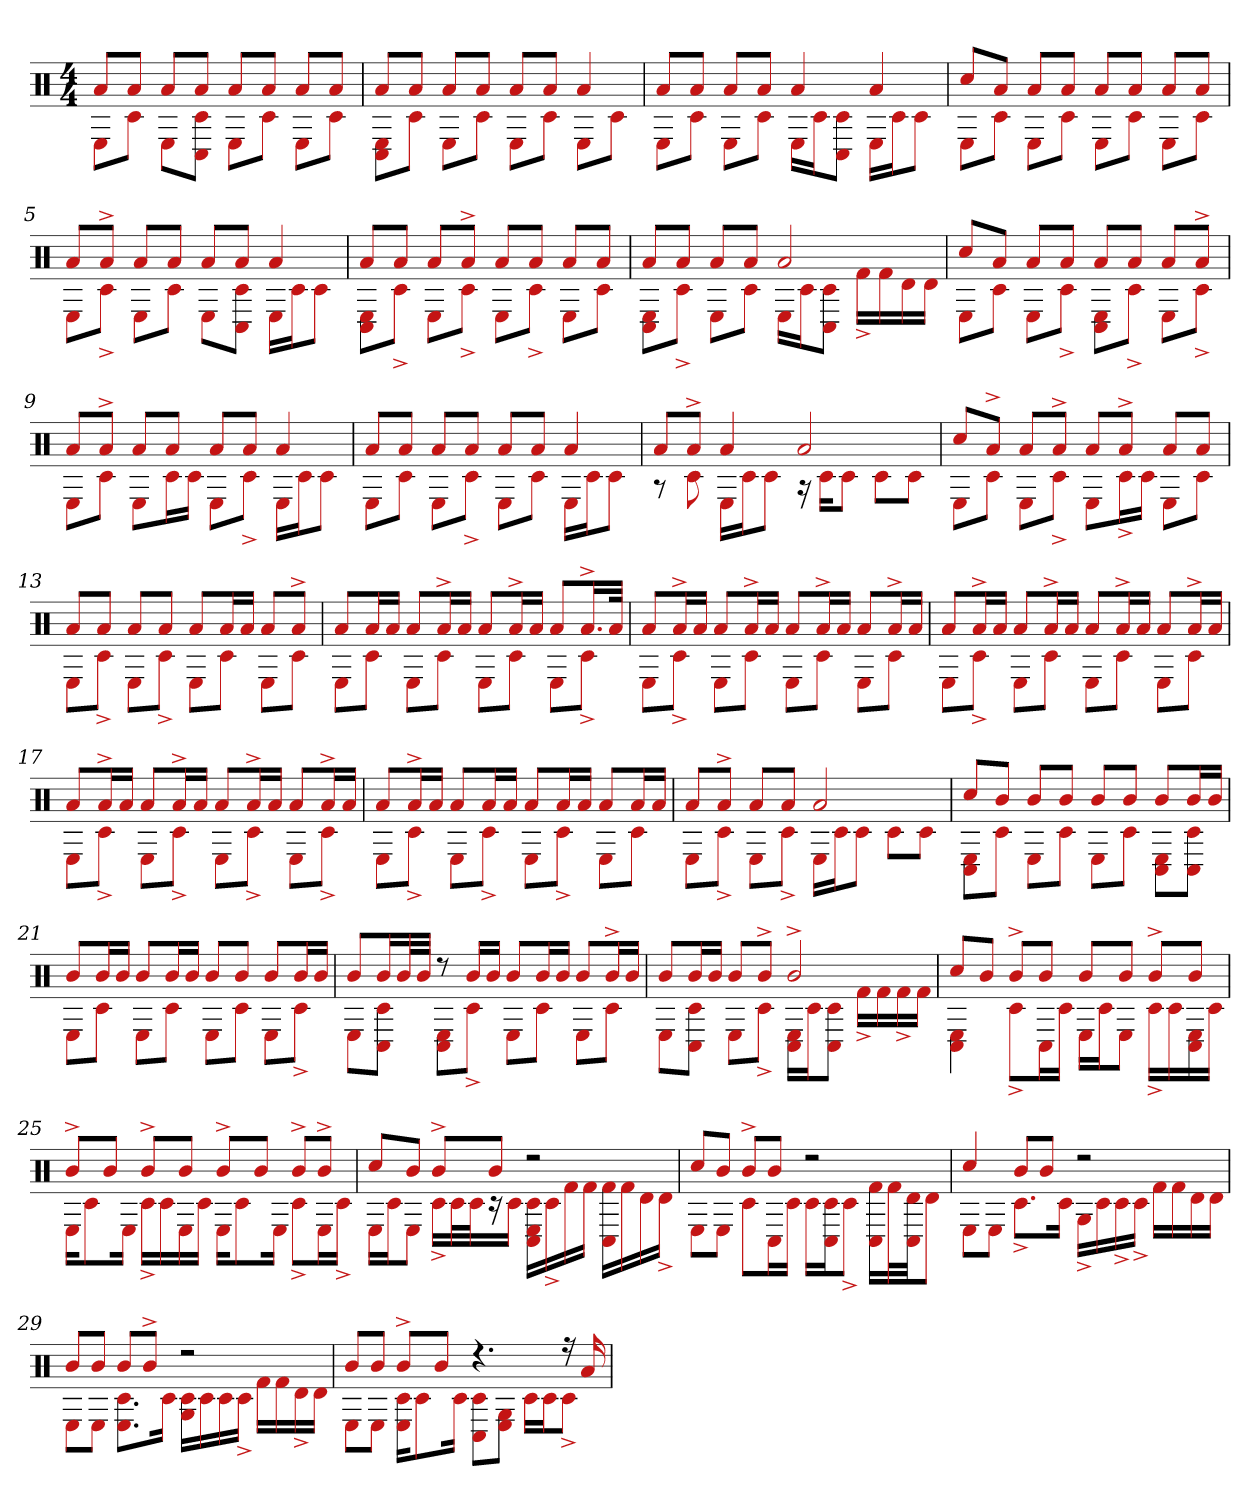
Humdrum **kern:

**kern
*part1
*staff1
*clefX
*k[]
*M4/4
=1
*^
8aL	8EL
8aJ	8c#J
8aL	8EL
8aJ	8c# 8C#J
8aL	8EL
8aJ	8c#J
8aL	8EL
8aJ	8c#J
=2	=2
8aL	8C# 8EL
8aJ	8c#J
8aL	8EL
8aJ	8c#J
8aL	8EL
8aJ	8c#J
4a	8EL
.	8c#J
=3	=3
8aL	8EL
8aJ	8c#J
8aL	8EL
8aJ	8c#J
4a	16ELL
.	16c#J
.	8C# 8c#J
4a	16ELL
.	16c#J
.	8c#J
=4	=4
8cc#L	8EL
8aJ	8c#J
8aL	8EL
8aJ	8c#J
8aL	8EL
8aJ	8c#J
8aL	8EL
8aJ	8c#J
=5	=5
8aL	8EL
8a^J	8c#^J
8aL	8EL
8aJ	8c#J
8aL	8EL
8aJ	8C# 8c#J
4a	16ELL
.	16c#J
.	8c#J
=6	=6
8aL	8C# 8EL
8aJ	8c#^J
8aL	8EL
8a^J	8c#^J
8aL	8EL
8aJ	8c#^J
8aL	8EL
8aJ	8c#J
=7	=7
8aL	8C# 8EL
8aJ	8c#^J
8aL	8EL
8aJ	8c#J
2a	16ELL
.	16c#J
.	8C# 8c#J
.	16f#^LL
.	16f#
.	16d
.	16dJJ
=8	=8
8cc#L	8EL
8aJ	8c#J
8aL	8EL
8aJ	8c#^J
8aL	8C# 8EL
8aJ	8c#^J
8aL	8EL
8a^J	8c#^J
=9	=9
8aL	8EL
8a^J	8c#J
8aL	8EL
8aJ	16c#L
.	16c#JJ
8aL	8EL
8aJ	8c#^J
4a	16ELL
.	16c#J
.	8c#J
=10	=10
8aL	8EL
8aJ	8c#J
8aL	8EL
8aJ	8c#^J
8aL	8EL
8aJ	8c#J
4a	16ELL
.	16c#J
.	8c#J
=11	=11
8aL	8r
8a^J	8c#
4a	16ELL
.	16c#J
.	8c#J
2a	16r
.	16c#KL
.	8c#J
.	8c#L
.	8c#J
=12	=12
8cc#L	8EL
8a^J	8c#J
8aL	8EL
8a^J	8c#^J
8aL	8EL
8a^J	16c#^L
.	16c#JJ
8aL	8EL
8aJ	8c#J
=13	=13
8aL	8EL
8aJ	8c#^J
8aL	8EL
8aJ	8c#^J
8aL	8EL
16aL	8c#J
16aJJ	.
8aL	8EL
8a^J	8c#J
=14	=14
8aL	8EL
16aL	8c#J
16aJJ	.
8aL	8EL
16a^L	8c#J
16aJJ	.
8aL	8EL
16a^L	8c#J
16aJJ	.
8aL	8EL
16.a^L	8c#^J
32aJJk	.
=15	=15
8aL	8EL
16a^L	8c#^J
16aJJ	.
8aL	8EL
16a^L	8c#J
16aJJ	.
8aL	8EL
16a^L	8c#J
16aJJ	.
8aL	8EL
16a^L	8c#J
16aJJ	.
=16	=16
8aL	8EL
16a^L	8c#^J
16aJJ	.
8aL	8EL
16a^L	8c#J
16aJJ	.
8aL	8EL
16a^L	8c#J
16aJJ	.
8aL	8EL
16a^L	8c#J
16aJJ	.
=17	=17
8aL	8EL
16a^L	8c#^J
16aJJ	.
8aL	8EL
16a^L	8c#^J
16aJJ	.
8aL	8EL
16a^L	8c#^J
16aJJ	.
8aL	8EL
16a^L	8c#^J
16aJJ	.
=18	=18
8aL	8EL
16a^L	8c#^J
16aJJ	.
8aL	8EL
16aL	8c#^J
16aJJ	.
8aL	8EL
16aL	8c#^J
16aJJ	.
8aL	8EL
16aL	8c#J
16aJJ	.
=19	=19
8aL	8EL
8a^J	8c#^J
8aL	8EL
8aJ	8c#^J
2a	16ELL
.	16c#J
.	8c#J
.	8c#L
.	8c#J
=20	=20
8cc#L	8E 8C#L
8bJ	8c#J
8bL	8EL
8bJ	8c#J
8bL	8EL
8bJ	8c#J
8bL	8C# 8EL
16bL	8C# 8c#J
16bJJ	.
=21	=21
8bL	8EL
16bL	8c#J
16bJJ	.
8bL	8EL
16bL	8c#J
16bJJ	.
8bL	8EL
8bJ	8c#J
8bL	8EL
16bL	8c#^J
16bJJ	.
=22	=22
8bL	8EL
16bL	8c# 8C#J
32bL	.
32bJJJ	.
8r	8C# 8EL
16bLL	8c#^J
16bJJ	.
8bL	8EL
16bL	8c#J
16bJJ	.
8bL	8EL
16b^L	8c#J
16bJJ	.
=23	=23
8bL	8EL
16bL	8c# 8C#J
16bJJ	.
8bL	8EL
8b^J	8c#^J
2b^	16C# 16ELL
.	16c#J
.	8C# 8c#J
.	16f#^LL
.	16f#
.	16f#^
.	16f#JJ
=24	=24
8cc#L	4C# 4E
8bJ	.
8b^L	8c#^L
8bJ	16C#L
.	16c#JJ
8bL	16ELL
.	16c#J
8bJ	8EJ
8b^L	16c#^LL
.	16c#
8bJ	16C# 16E
.	16c#JJ
=25	=25
8b^L	16EKL
.	8c#
8bJ	.
.	16EJk
8b^L	16c#^LL
.	16c#
8bJ	16E
.	16c#JJ
8b^L	16EKL
.	8c#
8bJ	.
.	16EJk
8b^L	8c#^L
8b^J	16EL
.	16c#^JJ
=26	=26
8cc#L	16ELL
.	16c#J
8bJ	8EJ
8b^L	16c#^LL
.	32c#L
.	32c#J
8bJ	16r
.	16c#JJ
2r	16C# 16c# 16ELL
.	16c#^
.	16f#
.	16f#JJ
.	16f# 16C#LL
.	16f#
.	16d
.	16d^JJ
=27	=27
8cc#L	8EL
8bJ	8EJ
8b^L	8c#L
8bJ	16C#L
.	16c#JJ
2r	16c#LL
.	16c# 16C#J
.	8c#^J
.	16f# 16C#LL
.	32f#L
.	32d 32C#JJ
.	8dJ
=28	=28
4cc#	8EL
.	8EJ
8bL	8.c#^L
8bJ	.
.	16c#Jk
2r	16G^LL
.	16c#
.	16c#^
.	16c#^JJ
.	16f#LL
.	16f#
.	16d
.	16dJJ
=29	=29
8bL	8EL
8bJ	8EJ
8bL	8.E 8.c#L
8b^J	.
.	16c#Jk
2r	16c# 16GLL
.	16c#
.	16c#
.	16c#^JJ
.	16f#LL
.	16f#
.	16d^
.	16dJJ
=30	=30
8bL	8EL
8bJ	8EJ
8b^L	16E 16c#KL
.	8c#
8bJ	.
.	16c#Jk
4.r	8C# 8c#L
.	8G 8EJ
.	16c#LL
.	16c#J
16r	8c#^J
16a	.
*v	*v
=
*-
